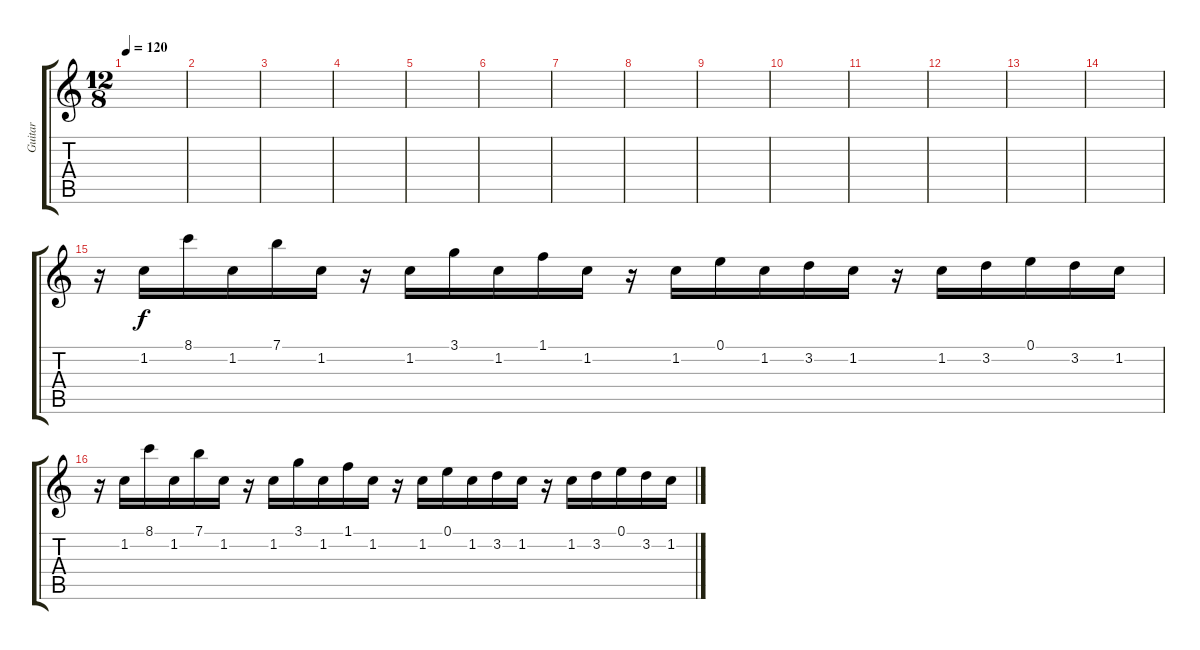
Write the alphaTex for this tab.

\track ("Guitar" "Guitar") {instrument acousticguitarsteel}
\staff {score tabs}
\tuning (E4 B3 G3 D3 A2 E2) {hide}
\ts (12 8)
\tempo 120
\clef g2
\ks c
|
|
|
|
|
|
|
|
|
|
|
|
|
|
r.16 1.2.16 8.1.16 1.2.16 7.1.16 1.2.16 r.16 1.2.16 3.1.16 1.2.16 1.1.16 1.2.16 r.16 1.2.16 0.1.16 1.2.16 3.2.16 1.2.16 r.16 1.2.16 3.2.16 0.1.16 3.2.16 1.2.16 |
r.16 1.2.16 8.1.16 1.2.16 7.1.16 1.2.16 r.16 1.2.16 3.1.16 1.2.16 1.1.16 1.2.16 r.16 1.2.16 0.1.16 1.2.16 3.2.16 1.2.16 r.16 1.2.16 3.2.16 0.1.16 3.2.16 1.2.16
